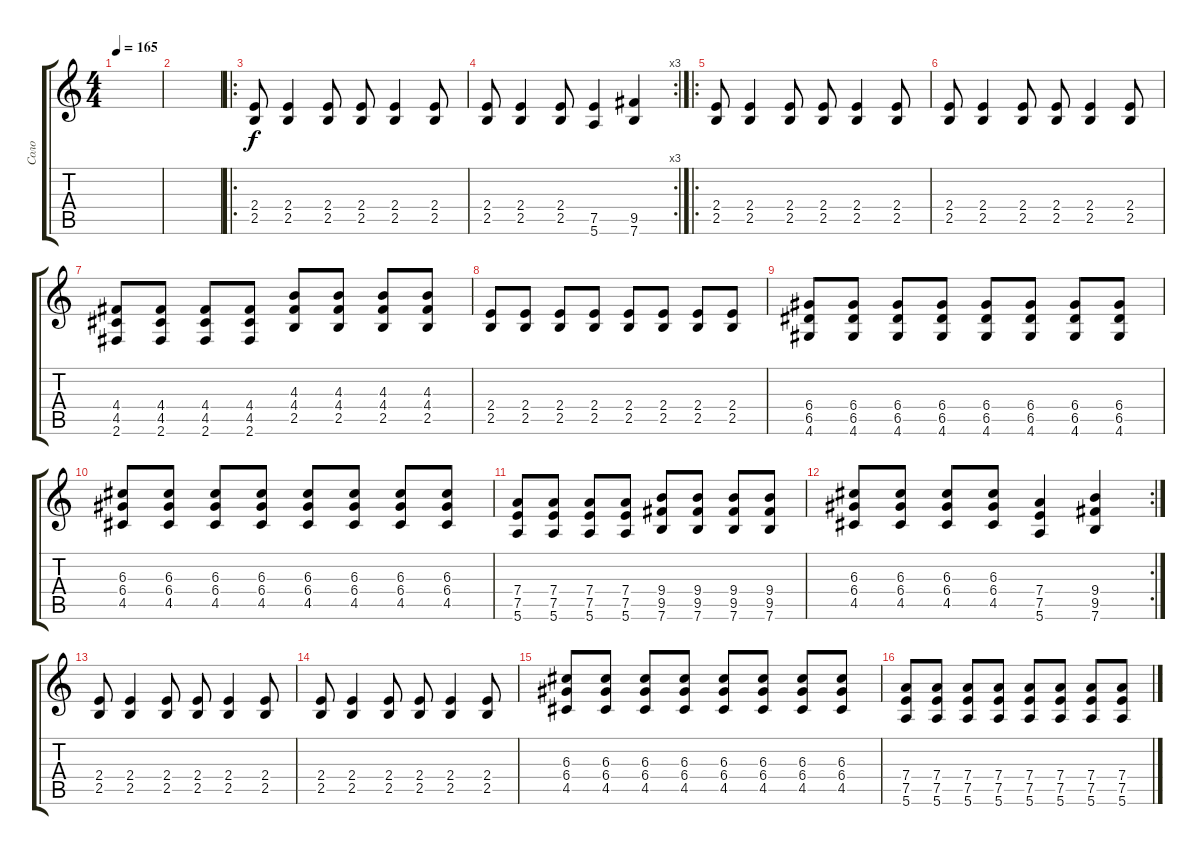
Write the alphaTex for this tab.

\track ("Соло" "Соло") {instrument overdrivenguitar}
\staff {score tabs}
\tuning (E4 B3 G3 D3 A2 E2) {hide}
\ts (4 4)
\tempo 165
\clef g2
\ks c
|
|
\ro
(2.4 2.5).8 (2.4 2.5).4 (2.4 2.5).8 (2.4 2.5).8 (2.4 2.5).4 (2.4 2.5).8 |
\rc 3
(2.4 2.5).8 (2.4 2.5).4 (2.4 2.5).8 (7.5 5.6).4 (9.5 7.6).4 |
\ro
(2.4 2.5).8 (2.4 2.5).4 (2.4 2.5).8 (2.4 2.5).8 (2.4 2.5).4 (2.4 2.5).8 |
(2.4 2.5).8 (2.4 2.5).4 (2.4 2.5).8 (2.4 2.5).8 (2.4 2.5).4 (2.4 2.5).8 |
(4.4 4.5 2.6).8 (4.4 4.5 2.6).8 (4.4 4.5 2.6).8 (4.4 4.5 2.6).8 (4.3 4.4 2.5).8 (4.3 4.4 2.5).8 (4.3 4.4 2.5).8 (4.3 4.4 2.5).8 |
(2.4 2.5).8 (2.4 2.5).8 (2.4 2.5).8 (2.4 2.5).8 (2.4 2.5).8 (2.4 2.5).8 (2.4 2.5).8 (2.4 2.5).8 |
(6.4 6.5 4.6).8 (6.4 6.5 4.6).8 (6.4 6.5 4.6).8 (6.4 6.5 4.6).8 (6.4 6.5 4.6).8 (6.4 6.5 4.6).8 (6.4 6.5 4.6).8 (6.4 6.5 4.6).8 |
(6.3 6.4 4.5).8 (6.3 6.4 4.5).8 (6.3 6.4 4.5).8 (6.3 6.4 4.5).8 (6.3 6.4 4.5).8 (6.3 6.4 4.5).8 (6.3 6.4 4.5).8 (6.3 6.4 4.5).8 |
(7.4 7.5 5.6).8 (7.4 7.5 5.6).8 (7.4 7.5 5.6).8 (7.4 7.5 5.6).8 (9.4 9.5 7.6).8 (9.4 9.5 7.6).8 (9.4 9.5 7.6).8 (9.4 9.5 7.6).8 |
\rc 2
(6.3 6.4 4.5).8 (6.3 6.4 4.5).8 (6.3 6.4 4.5).8 (6.3 6.4 4.5).8 (7.4 7.5 5.6).4 (9.4 9.5 7.6).4 |
(2.4 2.5).8 (2.4 2.5).4 (2.4 2.5).8 (2.4 2.5).8 (2.4 2.5).4 (2.4 2.5).8 |
(2.4 2.5).8 (2.4 2.5).4 (2.4 2.5).8 (2.4 2.5).8 (2.4 2.5).4 (2.4 2.5).8 |
(6.3 6.4 4.5).8 (6.3 6.4 4.5).8 (6.3 6.4 4.5).8 (6.3 6.4 4.5).8 (6.3 6.4 4.5).8 (6.3 6.4 4.5).8 (6.3 6.4 4.5).8 (6.3 6.4 4.5).8 |
(7.4 7.5 5.6).8 (7.4 7.5 5.6).8 (7.4 7.5 5.6).8 (7.4 7.5 5.6).8 (7.4 7.5 5.6).8 (7.4 7.5 5.6).8 (7.4 7.5 5.6).8 (7.4 7.5 5.6).8
